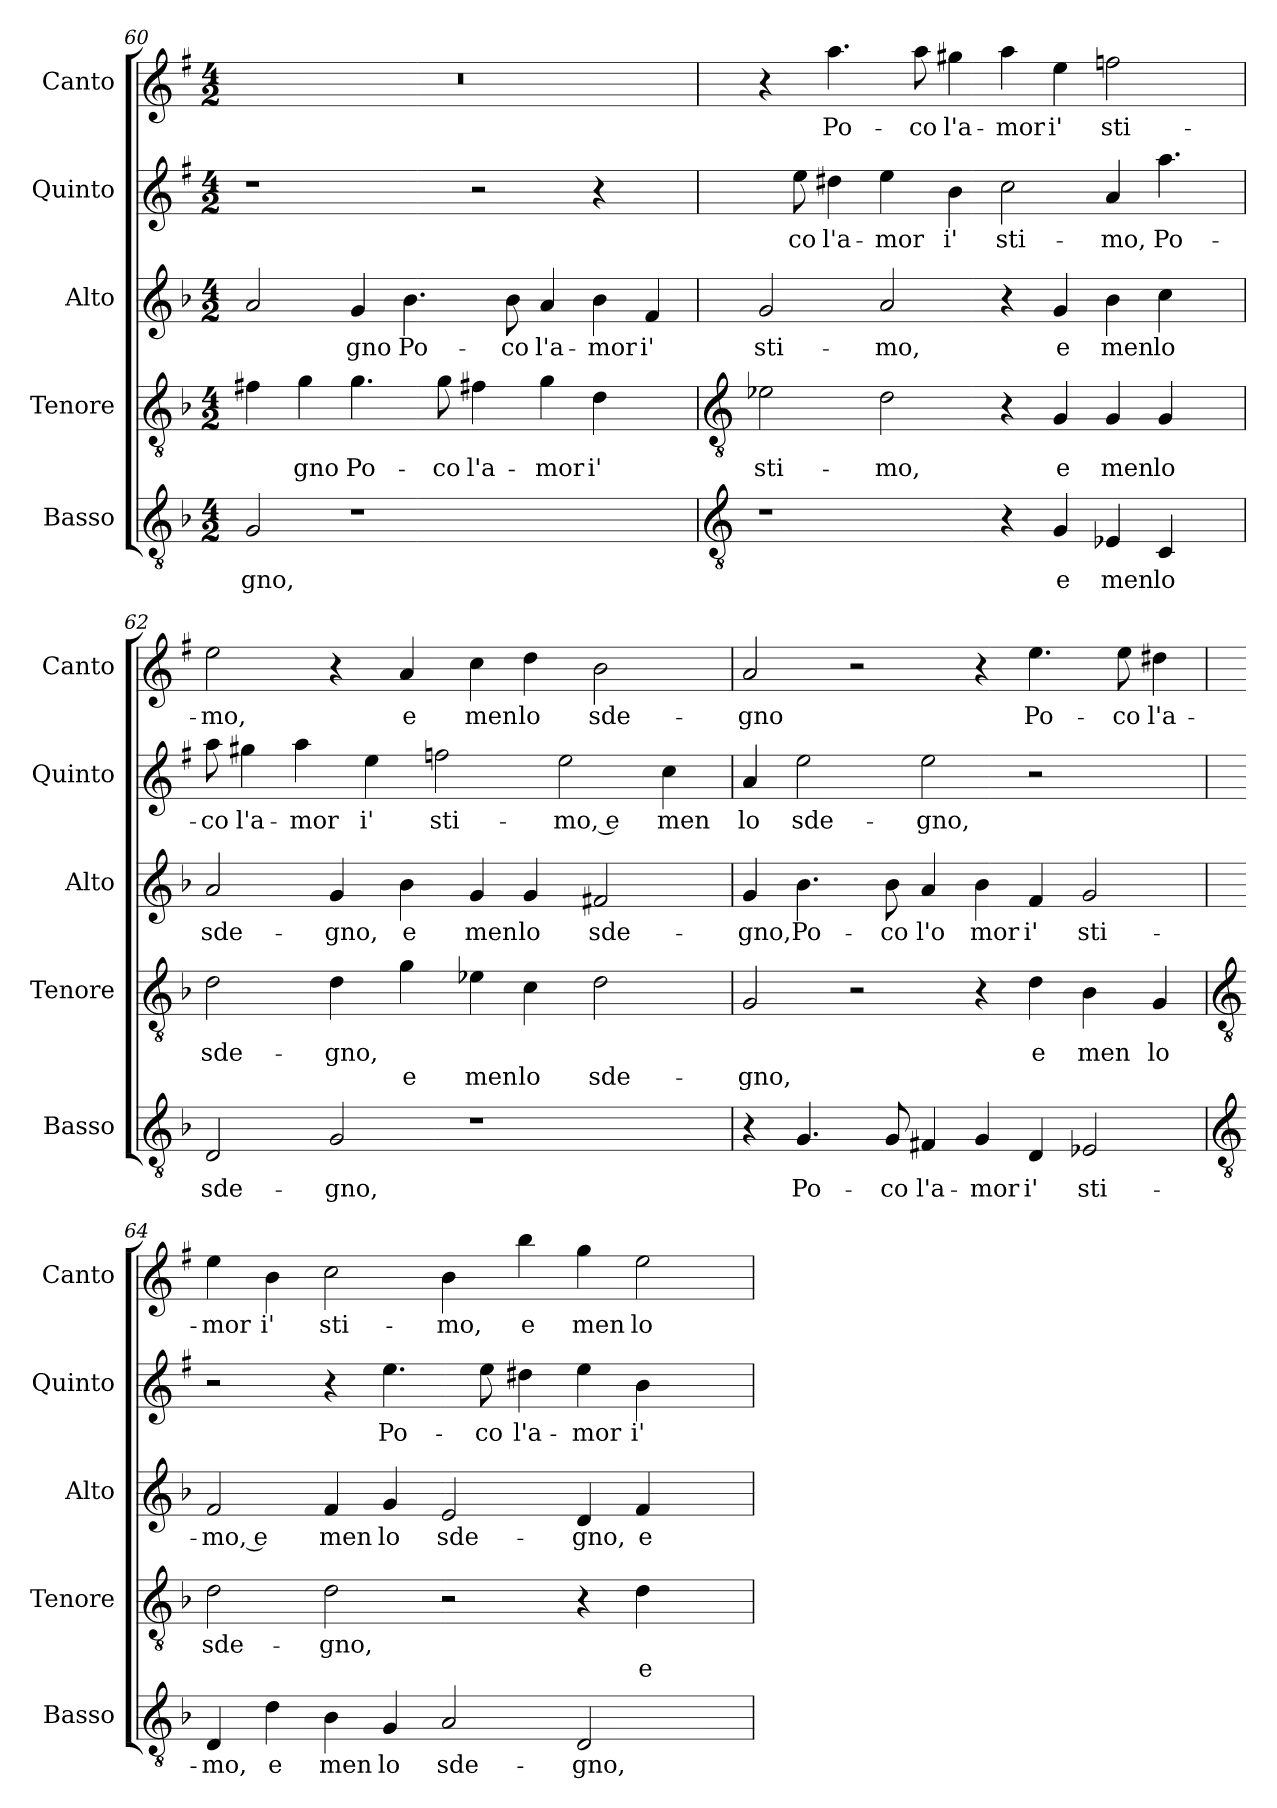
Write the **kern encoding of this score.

**kern	**text	**kern	**text	**text	**kern	**text	**kern	**text	**kern	**text
*part5	*part5	*part4	*part4	*part4	*part3	*part3	*part2	*part2	*part1	*part1
*staff5	*staff5	*staff4	*staff4	*staff4	*staff3	*staff3	*staff2	*staff2	*staff1	*staff1
*I"Basso	*	*I"Tenore	*	*	*I"Alto	*	*I"Quinto	*	*I"Canto	*
*I'Basso	*	*I'Tenore	*	*	*I'Alto	*	*I'Quinto	*	*I'Canto	*
*clefGv2	*	*clefGv2	*	*	*clefG2	*	*clefG2	*	*clefG2	*
*	*	*	*	*	*	*	*ITrd1c2	*	*ITrd1c2	*
*k[b-]	*	*k[b-]	*	*	*k[b-]	*	*k[b-]	*	*k[b-]	*
*F:	*	*F:	*	*	*F:	*	*F:	*	*F:	*
*M4/2	*	*M4/2	*	*	*M4/2	*	*M4/2	*	*M4/2	*
=60	=60	=60	=60	=60	=60	=60	=60	=60	=60	=60
!	!LO:LY:b	!	!	!	!	!	!	!	!	!
2G	-gno,	4f#	.	.	2a	.	1r	.	0r	.
!	!	!	!LO:LY:b	!	!	!	!	!	!	!
.	.	4g	-gno	.	.	.	.	.	.	.
!	!	!	!LO:LY:b	!	!	!LO:LY:b	!	!	!	!
1r	.	4.g	Po-	.	4g	-gno	.	.	.	.
!	!	!	!	!	!	!LO:LY:b	!	!	!	!
.	.	.	.	.	4.b-	Po-	.	.	.	.
!	!	!	!LO:LY:b	!	!	!	!	!	!	!
.	.	8g	-co	.	.	.	.	.	.	.
!	!	!	!LO:LY:b	!	!	!	!	!	!	!
.	.	4f#X	l'a-	.	.	.	2r	.	.	.
!	!	!	!	!	!	!LO:LY:b	!	!	!	!
.	.	.	.	.	8b-	-co	.	.	.	.
!	!	!	!LO:LY:b	!	!	!LO:LY:b	!	!	!	!
.	.	4g	-mor	.	4a	l'a-	.	.	.	.
!	!	!	!LO:LY:b	!	!	!LO:LY:b	!	!	!	!
2ryy	.	4d	i'	.	4b-	-mor	4r	.	.	.
!	!	!	!	!	!	!LO:LY:b	!	!LO:LY:b	!	!
.	.	4ryy	.	.	4f	i'	[4ddyy	Po-	.	.
!!LO:LB:g=z
=61	=61	=61	=61	=61	=61	=61	=61	=61	=61	=61
*clefGv2	*	*clefGv2	*	*	*	*	*	*	*	*
!	!	!	!LO:LY:b	!	!	!LO:LY:b	!	!	!	!
1r	.	2e-X	sti-	.	2g	sti-	8ddyy]	.	4r	.
!	!	!	!	!	!	!	!	!LO:LY:b	!	!
.	.	.	.	.	.	.	8dd	-co	.	.
!	!	!	!	!	!	!	!	!LO:LY:b	!	!LO:LY:b
.	.	.	.	.	.	.	4cc#X	l'a-	4.gg	Po-
!	!	!	!LO:LY:b	!	!	!LO:LY:b	!	!LO:LY:b	!	!
.	.	2d	-mo,	.	2a	-mo,	4dd	-mor	.	.
!	!	!	!	!	!	!	!	!	!	!LO:LY:b
.	.	.	.	.	.	.	.	.	8gg	-co
!	!	!	!	!	!	!	!	!LO:LY:b	!	!LO:LY:b
.	.	.	.	.	.	.	4a	i'	4ff#X	l'a-
!	!	!	!	!	!	!	!	!LO:LY:b	!	!LO:LY:b
4r	.	4r	.	.	4r	.	2b-	sti-	4gg	-mor
!	!LO:LY:b	!	!LO:LY:b	!	!	!LO:LY:b	!	!	!	!LO:LY:b
4G	e	4G	e	.	4g	e	.	.	4dd	i'
!	!LO:LY:b	!	!LO:LY:b	!	!	!LO:LY:b	!	!LO:LY:b	!	!LO:LY:b
4E-X	men	4G	men	.	4b-	men	4g	-mo,	2ee-X	sti-
!	!LO:LY:b	!	!LO:LY:b	!	!	!LO:LY:b	!	!LO:LY:b	!	!
4C	lo	4G	lo	.	4cc	lo	4.gg	Po-	.	.
8ryy	.	8ryy	.	.	8ryy	.	.	.	8ryy	.
=62	=62	=62	=62	=62	=62	=62	=62	=62	=62	=62
!	!LO:LY:b	!	!LO:LY:b	!	!	!LO:LY:b	!	!LO:LY:b	!	!LO:LY:b
2D	sde-	2d	sde-	.	2a	sde-	8gg	-co	2dd	-mo,
!	!	!	!	!	!	!	!	!LO:LY:b	!	!
.	.	.	.	.	.	.	4ff#X	l'a-	.	.
!	!	!	!	!	!	!	!	!LO:LY:b	!	!
.	.	.	.	.	.	.	4gg	-mor	.	.
!	!LO:LY:b	!	!LO:LY:b	!	!	!LO:LY:b	!	!	!	!
2G	-gno,	4d	-gno,	.	4g	-gno,	.	.	4r	.
!	!	!	!	!	!	!	!	!LO:LY:b	!	!
.	.	.	.	.	.	.	4dd	i'	.	.
!	!	!	!	!LO:LY:b	!	!LO:LY:b	!	!	!	!LO:LY:b
.	.	4g	.	e	4b-	e	.	.	4g	e
!	!	!	!	!	!	!	!	!LO:LY:b	!	!
.	.	.	.	.	.	.	2ee-X	sti-	.	.
!	!	!	!	!LO:LY:b	!	!LO:LY:b	!	!	!	!LO:LY:b
1r	.	4e-X	.	men	4g	men	.	.	4b-	men
!	!	!	!	!LO:LY:b	!	!LO:LY:b	!	!	!	!LO:LY:b
.	.	4c	.	lo	4g	lo	.	.	4cc	lo
!	!	!	!	!	!	!	!	!LO:LY:b	!	!
.	.	.	.	.	.	.	2dd	-mo, e	.	.
!	!	!	!	!LO:LY:b	!	!LO:LY:b	!	!	!	!LO:LY:b
.	.	2d	.	sde-	2f#X	sde-	.	.	2a	sde-
!	!	!	!	!	!	!	!	!LO:LY:b	!	!
.	.	.	.	.	.	.	4b-	men	.	.
8ryy	.	8ryy	.	.	8ryy	.	.	.	8ryy	.
=63	=63	=63	=63	=63	=63	=63	=63	=63	=63	=63
!	!	!	!	!LO:LY:b	!	!LO:LY:b	!	!LO:LY:b	!	!LO:LY:b
4r	.	2G	.	-gno,	4g	-gno,	4g	lo	2g	-gno
!	!LO:LY:b	!	!	!	!	!LO:LY:b	!	!LO:LY:b	!	!
4.G	Po-	.	.	.	4.b-	Po-	2dd	sde-	.	.
.	.	2r	.	.	.	.	.	.	2r	.
!	!LO:LY:b	!	!	!	!	!LO:LY:b	!	!	!	!
8G	-co	.	.	.	8b-	-co	.	.	.	.
!	!LO:LY:b	!	!	!	!	!LO:LY:b	!	!LO:LY:b	!	!
4F#X	l'a-	.	.	.	4a	l'o	2dd	-gno,	.	.
!	!LO:LY:b	!	!	!	!	!LO:LY:b	!	!	!	!
4G	-mor	4r	.	.	4b-	mor	.	.	4r	.
!	!LO:LY:b	!	!LO:LY:b	!	!	!LO:LY:b	!	!	!	!LO:LY:b
4D	i'	4d	e	.	4f	i'	2r	.	4.dd	Po-
!	!LO:LY:b	!	!LO:LY:b	!	!	!LO:LY:b	!	!	!	!
2E-X	sti-	4B-	men	.	2g	sti-	.	.	.	.
!	!	!	!	!	!	!	!	!	!	!LO:LY:b
.	.	.	.	.	.	.	.	.	8dd	-co
!	!	!	!LO:LY:b	!	!	!	!	!	!	!LO:LY:b
.	.	4G	lo	.	.	.	4ryy	.	4cc#X	l'a-
!!LO:LB:g=z
=64	=64	=64	=64	=64	=64	=64	=64	=64	=64	=64
*clefGv2	*	*clefGv2	*	*	*	*	*	*	*	*
!	!LO:LY:b	!	!LO:LY:b	!	!	!LO:LY:b	!	!	!	!LO:LY:b
4D	-mo,	2d	sde-	.	2f	-mo, e	2r	.	4dd	-mor
!	!LO:LY:b	!	!	!	!	!	!	!	!	!LO:LY:b
4d	e	.	.	.	.	.	.	.	4a	i'
!	!LO:LY:b	!	!LO:LY:b	!	!	!LO:LY:b	!	!	!	!LO:LY:b
4B-	men	2d	-gno,	.	4f	men	4r	.	2b-	sti-
!	!LO:LY:b	!	!	!	!	!LO:LY:b	!	!LO:LY:b	!	!
4G	lo	.	.	.	4g	lo	4.dd	Po-	.	.
!	!LO:LY:b	!	!	!	!	!LO:LY:b	!	!	!	!LO:LY:b
2A	sde-	2r	.	.	2e	sde-	.	.	4a	-mo,
!	!	!	!	!	!	!	!	!LO:LY:b	!	!
.	.	.	.	.	.	.	8dd	-co	.	.
!	!	!	!	!	!	!	!	!LO:LY:b	!	!LO:LY:b
.	.	.	.	.	.	.	4cc#X	l'a-	4aa	e
!	!LO:LY:b	!	!	!	!	!LO:LY:b	!	!LO:LY:b	!	!LO:LY:b
2D	-gno,	4r	.	.	4d	-gno,	4dd	-mor	4ff	men
!	!	!	!	!LO:LY:b	!	!LO:LY:b	!	!LO:LY:b	!	!LO:LY:b
.	.	4d	.	e	4f	e	4a	i'	2dd	lo
4ryy	.	4ryy	.	.	4ryy	.	4ryy	.	.	.
=	=	=	=	=	=	=	=	=	=	=
*-	*-	*-	*-	*-	*-	*-	*-	*-	*-	*-
